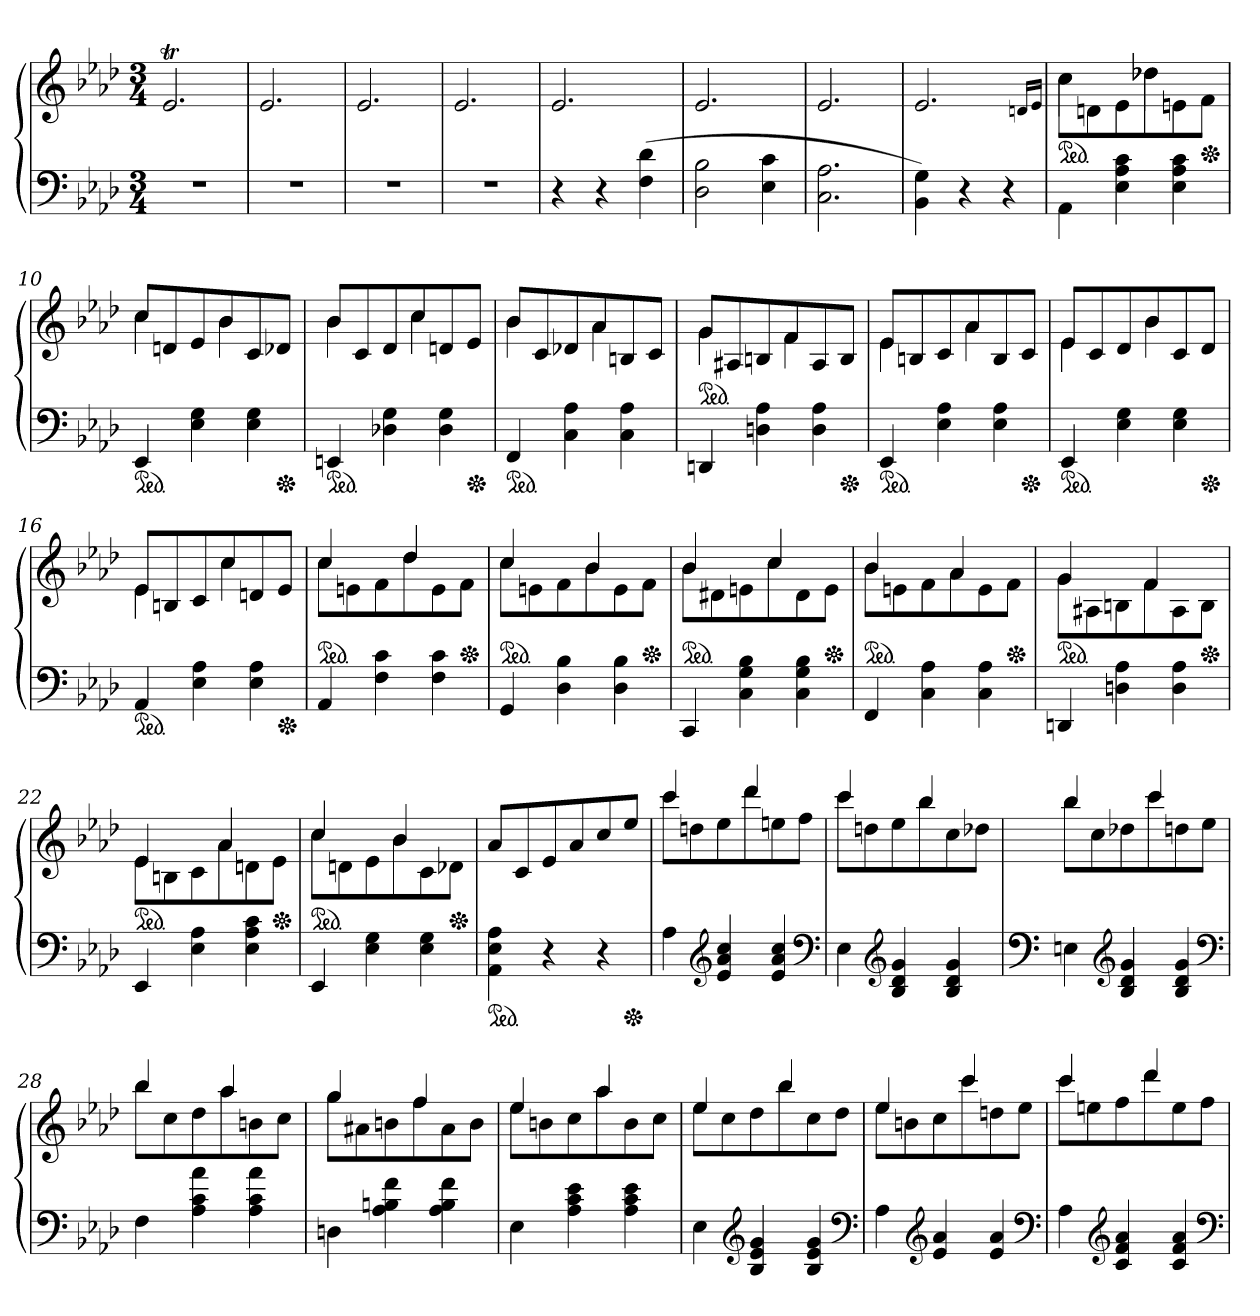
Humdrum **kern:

**kern	**kern
*part1	*part1
*staff2	*staff1
*clefF4	*clefG2
*k[b-e-a-d-]	*k[b-e-a-d-]
*M3/4	*M3/4
=1	=1
2.rF	2.e-T
=2	=2
2.rF	2.e-
=3	=3
2.rF	2.e-
=4	=4
2.rF	2.e-
=5	=5
4r	2.e-
4r	.
(>4F 4d-	.
=6	=6
2D- 2B-	2.e-
4E- 4c	.
=7	=7
2.C 2.A-	2.e-
=8	=8
4BB- 4G)	2.e-
4r	.
4r	.
.	16qqdn/LL
.	16qqe-/JJ
=9	=9
*	*^
!	!LO:TX:a:t=Leggiero	!
*	*ped	*
4AA-\	4ccTTT\	8cc\L
.	.	8dn\
4E- 4A- 4c	8raayy	8e-/
.	4dd-\	8dd-
4E- 4A- 4c	.	8en
*	*Xped	*
.	8raayy	8fJ
=10	=10	=10
*ped	*	*
4EE-	4cc\	8ccL
.	.	8dn/
4E- 4G	8rffyy	8e-
.	4b-\	8b-
4E- 4G	.	8c
*Xped	*	*
.	8ryy	8d-XJ
=11	=11	=11
*ped	*	*
4EEn	4b-\	8b-L
.	.	8c/
4D-X 4G	8rffyy	8d-
.	4cc\	8cc
4D- 4G	.	8dn
*Xped	*	*
.	8rffyy	8e-J
=12	=12	=12
*ped	*	*
4FF	4b-\	8b-L
.	.	8c/
4C 4A-	8rffyy	8d-X
.	4a-\	8a-
4C 4A-	.	8Bn
.	8ryy	8cJ
=13	=13	=13
*	*ped	*
4DDn	4g\	8gL
.	.	8A#X
4Dn 4A-	8rgyy	8Bn/
.	4f\	8f
4D 4A-	.	8A#
*Xped	*	*
.	8ryy	8BJ
=14	=14	=14
*ped	*	*
4EE-	4e-\	8e-L
.	.	8Bn/
4E- 4A-	8ryy	8c
.	4a-\	8a-
4E- 4A-	.	8B
*Xped	*	*
.	8ryy	8cJ
=15	=15	=15
*ped	*	*
4EE-	4e-\	8e-L
.	.	8c/
4E- 4G	8rddyy	8d-
.	4b-\	8b-
4E- 4G	.	8c
*Xped	*	*
.	8rddyy	8d-J
=16	=16	=16
*ped	*	*
4AA-	4e-\	8e-L
.	.	8Bn/
4E- 4A-	8ryy	8c
.	4cc\	8cc
4E- 4A-	.	8dn
*Xped	*	*
.	8rddyy	8e-J
=17	=17	=17
*	*ped	*
4AA-	4cc	8ccL
.	.	8en
4F 4c	8rffyy	8f
.	4dd-	8dd-
4F 4c	.	8e
*	*Xped	*
.	8rffyy	8fJ
=18	=18	=18
*	*ped	*
4GG	4cc	8ccL
.	.	8en
4D- 4B-	8rddyy	8f
.	4b-	8b-
4D- 4B-	.	8e
*	*Xped	*
.	8rddyy	8fJ
=19	=19	=19
*	*ped	*
4CC	4b-	8b-L
.	.	8d#X
4C 4G 4B-	8rddyy	8en
.	4cc	8cc
4C 4G 4B-	.	8d#
*	*Xped	*
.	8rddyy	8eJ
=20	=20	=20
*	*ped	*
4FF	4b-	8b-L
.	.	8en
4C 4A-	8rddyy	8f
.	4a-	8a-
4C 4A-	.	8e
*	*Xped	*
.	8rffyy	8fJ
=21	=21	=21
*	*ped	*
4DDn	4g	8gL
.	.	8A#X
4Dn 4A-	8ryy	8Bn
.	4f	8f
4D 4A-	.	8A#
*	*Xped	*
.	8ryy	8BJ
=22	=22	=22
*	*ped	*
4EE-	4e-	8e-L
.	.	8Bn
4E- 4A-	8rddyy	8c
.	4a-	8a-
4E- 4A- 4c	.	8dn
*	*Xped	*
.	8ryy	8e-J
=23	=23	=23
*	*ped	*
4EE-	4cc	8ccL
.	.	8dn
4E- 4G	8rddyy	8e-
.	4b-	8b-
4E- 4G	.	8c
*	*Xped	*
.	8ryy	8d-XJ
*	*v	*v
=24	=24
*ped	*
4AA- 4E- 4A-	8a-L
.	8c
4r	8e-
.	8a-
4r	8cc
*Xped	*
.	8ee-J
=25	=25
*	*^
4A-	4ccc	8cccL
.	.	8ddn
*clefG2	*	*
4e- 4a- 4cc	8rgggyy	8ee-
.	4ddd-	8ddd-
4e- 4a- 4cc	.	8een
.	8rgggyy	8ffJ
*clefF4	*	*
=26	=26	=26
4E-	4ccc	8cccL
.	.	8ddn
*clefG2	*	*
4B- 4d- 4g	8reeeyy	8ee-
.	4bb-	8bb-
4B- 4d- 4g	.	8cc
.	8reeeyy	8dd-XJ
=27	=27	=27
*clefF4	*	*
4En	4bb-	8bb-L
.	.	8cc
*clefG2	*	*
4B- 4d- 4g	8rcccyy	8dd-X
.	4ccc	8ccc
4B- 4d- 4g	.	8ddn
.	8reeeyy	8ee-J
*clefF4	*	*
=28	=28	=28
4F	4bb-	8bb-L
.	.	8cc
4A- 4c 4a-	8reeeyy	8dd-
.	4aa-	8aa-
4A- 4c 4a-	.	8bn
.	8raayy	8ccJ
=29	=29	=29
4Dn	4gg	8ggL
.	.	8a#X
4A- 4Bn 4f	8raayy	8bn
.	4ff	8ff
4A- 4B 4f	.	8a#
.	8rcccyy	8bJ
=30	=30	=30
4E-	4ee-	8ee-L
.	.	8bn
4A- 4c 4e-	8rcccyy	8cc
.	4aa-	8aa-
4A- 4c 4e-	.	8b
.	8rcccyy	8ccJ
=31	=31	=31
4E-	4ee-	8ee-L
.	.	8cc
*clefG2	*	*
4B- 4e- 4g	8rcccyy	8dd-
.	4bb-	8bb-
4B- 4e- 4g	.	8cc
.	8rcccyy	8dd-J
*clefF4	*	*
=32	=32	=32
4A-	4ee-	8ee-L
.	.	8bn
*clefG2	*	*
4e- 4a-	8rcccyy	8cc
.	4ccc	8ccc
4e- 4a-	.	8ddn
.	8rcccyy	8ee-J
*clefF4	*	*
=33	=33	=33
4A-	4ccc	8cccL
.	.	8een
*clefG2	*	*
4c 4f 4a-	8rcccyy	8ff
.	4ddd-	8ddd-
4c 4f 4a-	.	8ee
.	8reeeyy	8ffJ
*	*v	*v
*clefF4	*
=	=
*-	*-
